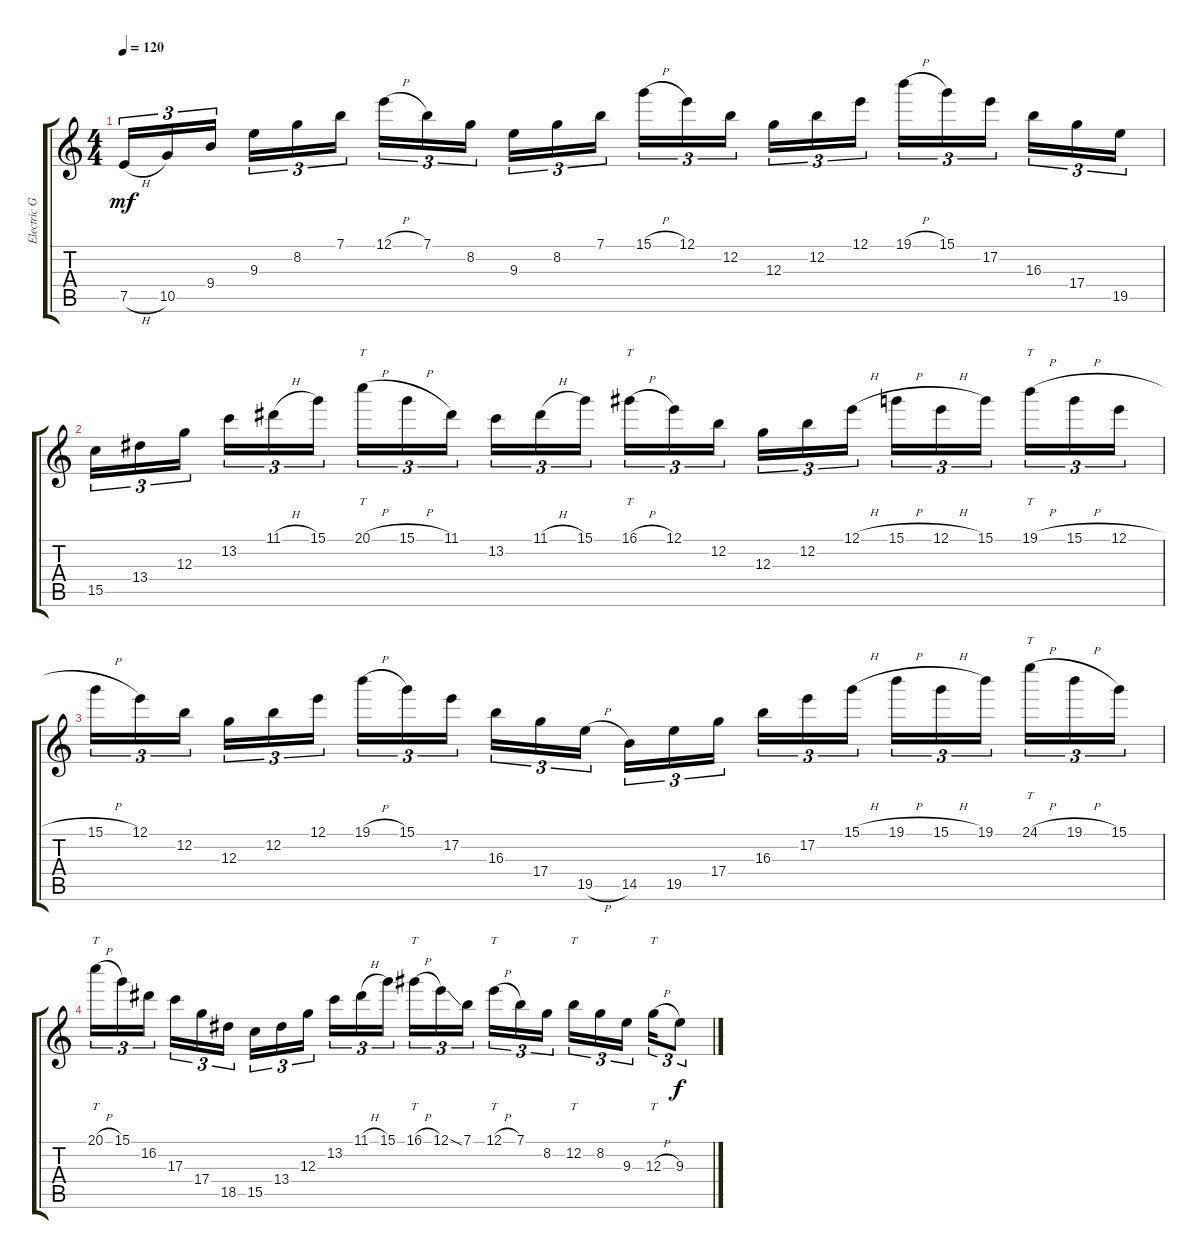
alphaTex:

\track ("Electric Guitar" "Electric G") {instrument distortionguitar}
\staff {score tabs}
\tuning (E4 B3 G3 D3 A2 E2) {hide}
\ts (4 4)
\tempo 120
\clef g2
\ks c
7.5{h}.16{tu (3 2) dy mf} 10.5.16{tu (3 2)} 9.4.16{tu (3 2)} 9.3.16{tu (3 2)} 8.2.16{tu (3 2)} 7.1.16{tu (3 2)} 12.1{h}.16{tu (3 2)} 7.1.16{tu (3 2)} 8.2.16{tu (3 2)} 9.3.16{tu (3 2)} 8.2.16{tu (3 2)} 7.1.16{tu (3 2)} 15.1{h}.16{tu (3 2)} 12.1.16{tu (3 2)} 12.2.16{tu (3 2)} 12.3.16{tu (3 2)} 12.2.16{tu (3 2)} 12.1.16{tu (3 2)} 19.1{h}.16{tu (3 2)} 15.1.16{tu (3 2)} 17.2.16{tu (3 2)} 16.3.16{tu (3 2)} 17.4.16{tu (3 2)} 19.5.16{tu (3 2)} |
15.5.16{tu (3 2)} 13.4.16{tu (3 2)} 12.3.16{tu (3 2)} 13.2.16{tu (3 2)} 11.1{h}.16{tu (3 2)} 15.1.16{tu (3 2)} 20.1{h}.16{tt tu (3 2)} 15.1{h}.16{tu (3 2)} 11.1.16{tu (3 2)} 13.2.16{tu (3 2)} 11.1{h}.16{tu (3 2)} 15.1.16{tu (3 2)} 16.1{h}.16{tt tu (3 2)} 12.1.16{tu (3 2)} 12.2.16{tu (3 2)} 12.3.16{tu (3 2)} 12.2.16{tu (3 2)} 12.1{h}.16{tu (3 2)} 15.1{h}.16{tu (3 2)} 12.1{h}.16{tu (3 2)} 15.1.16{tu (3 2)} 19.1{h}.16{tt tu (3 2)} 15.1{h}.16{tu (3 2)} 12.1{h}.16{tu (3 2)} |
15.1{h}.16{tu (3 2)} 12.1.16{tu (3 2)} 12.2.16{tu (3 2)} 12.3.16{tu (3 2)} 12.2.16{tu (3 2)} 12.1.16{tu (3 2)} 19.1{h}.16{tu (3 2)} 15.1.16{tu (3 2)} 17.2.16{tu (3 2)} 16.3.16{tu (3 2)} 17.4.16{tu (3 2)} 19.5{h}.16{tu (3 2)} 14.5.16{tu (3 2)} 19.5.16{tu (3 2)} 17.4.16{tu (3 2)} 16.3.16{tu (3 2)} 17.2.16{tu (3 2)} 15.1{h}.16{tu (3 2)} 19.1{h}.16{tu (3 2)} 15.1{h}.16{tu (3 2)} 19.1.16{tu (3 2)} 24.1{h}.16{tt tu (3 2)} 19.1{h}.16{tu (3 2)} 15.1.16{tu (3 2)} |
20.1{h}.16{tt tu (3 2)} 15.1.16{tu (3 2)} 16.2.16{tu (3 2)} 17.3.16{tu (3 2)} 17.4.16{tu (3 2)} 18.5.16{tu (3 2)} 15.5.16{tu (3 2)} 13.4.16{tu (3 2)} 12.3.16{tu (3 2)} 13.2.16{tu (3 2)} 11.1{h}.16{tu (3 2)} 15.1.16{tu (3 2)} 16.1{h}.16{tt tu (3 2)} 12.1{ss}.16{tu (3 2)} 7.1.16{tu (3 2)} 12.1{h}.16{tt tu (3 2)} 7.1.16{tu (3 2)} 8.2.16{tu (3 2)} 12.2.16{tt tu (3 2)} 8.2.16{tu (3 2)} 9.3.16{tu (3 2)} 12.3{h}.16{tt tu (3 2)} 9.3.8{tu (3 2) dy f}
